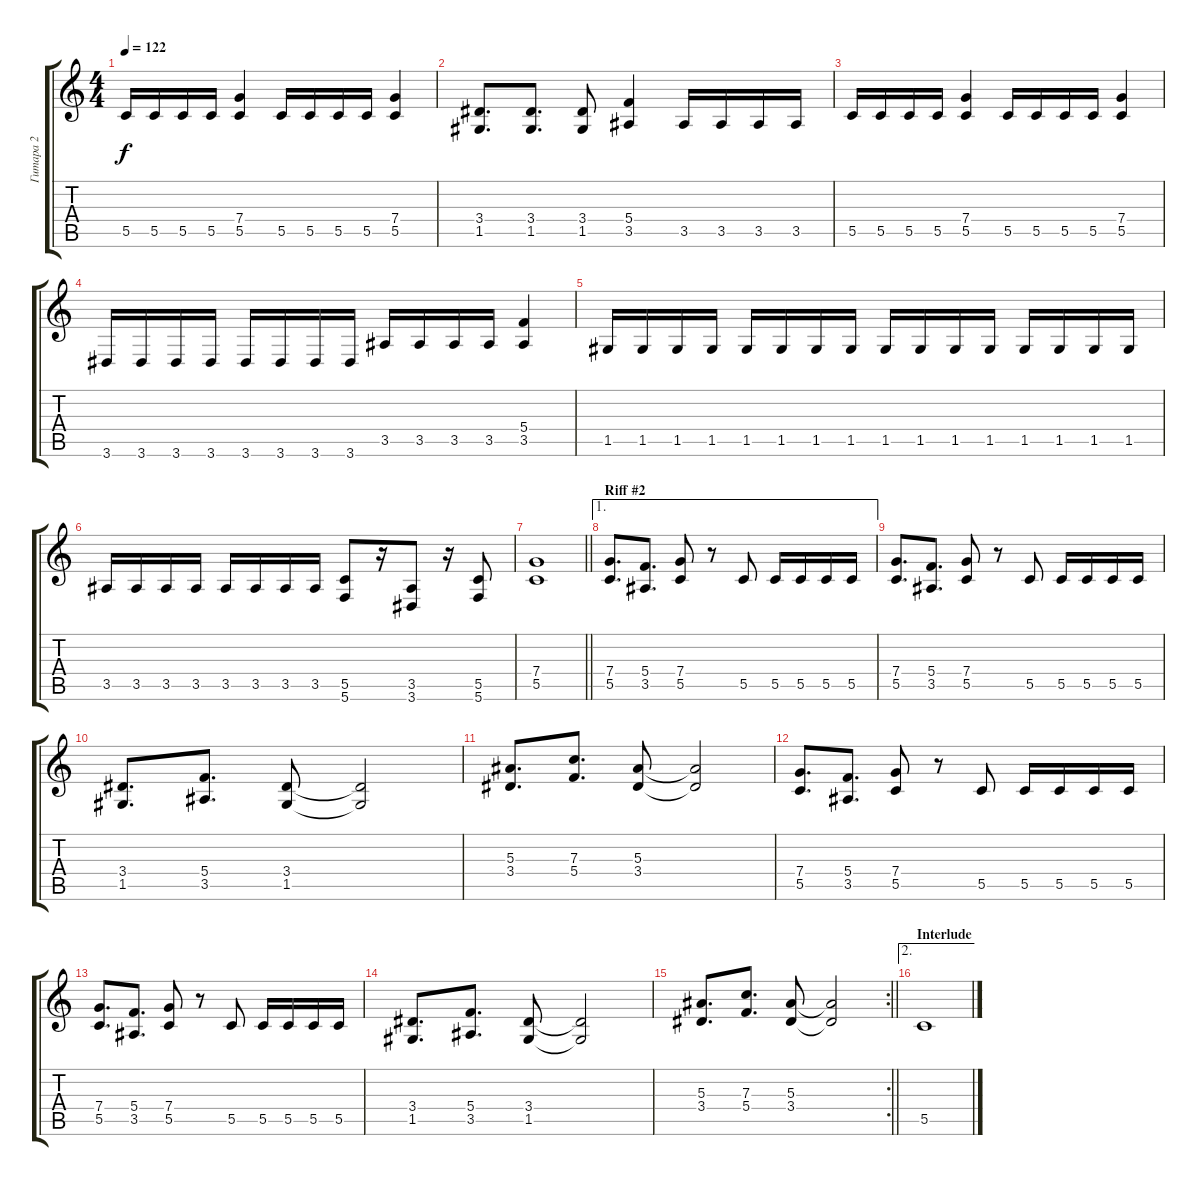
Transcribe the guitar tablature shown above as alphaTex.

\track ("Гитара 2" "Гитара 2") {instrument distortionguitar}
\staff {score tabs}
\tuning (D4 A3 F3 C3 G2 C2) {hide}
\ts (4 4)
\tempo 122
\clef g2
\ks c
5.5.16{dy f} 5.5.16 5.5.16 5.5.16 (7.4 5.5).4 5.5.16 5.5.16 5.5.16 5.5.16 (7.4 5.5).4 |
(3.4 1.5).8{d} (3.4 1.5).8{d} (3.4 1.5).8 (5.4 3.5).4 3.5.16 3.5.16 3.5.16 3.5.16 |
5.5.16 5.5.16 5.5.16 5.5.16 (7.4 5.5).4 5.5.16 5.5.16 5.5.16 5.5.16 (7.4 5.5).4 |
3.6.16 3.6.16 3.6.16 3.6.16 3.6.16 3.6.16 3.6.16 3.6.16 3.5.16 3.5.16 3.5.16 3.5.16 (5.4 3.5).4 |
1.5.16 1.5.16 1.5.16 1.5.16 1.5.16 1.5.16 1.5.16 1.5.16 1.5.16 1.5.16 1.5.16 1.5.16 1.5.16 1.5.16 1.5.16 1.5.16 |
3.5.16 3.5.16 3.5.16 3.5.16 3.5.16 3.5.16 3.5.16 3.5.16 (5.5 5.6).8 r.16 (3.5 3.6).8 r.16 (5.5 5.6).8 |
\barLineRight lightlight
(7.4 5.5).1 |
\ae 1
\section ("" "Riff #2")
(7.4 5.5).8{d} (5.4 3.5).8{d} (7.4 5.5).8 r.8 5.5.8 5.5.16 5.5.16 5.5.16 5.5.16 |
(7.4 5.5).8{d} (5.4 3.5).8{d} (7.4 5.5).8 r.8 5.5.8 5.5.16 5.5.16 5.5.16 5.5.16 |
(3.4 1.5).8{d} (5.4 3.5).8{d} (3.4 1.5).8 (3.4{t} 1.5{t}).2 |
(5.3 3.4).8{d} (7.3 5.4).8{d} (5.3 3.4).8 (5.3{t} 3.4{t}).2 |
(7.4 5.5).8{d} (5.4 3.5).8{d} (7.4 5.5).8 r.8 5.5.8 5.5.16 5.5.16 5.5.16 5.5.16 |
(7.4 5.5).8{d} (5.4 3.5).8{d} (7.4 5.5).8 r.8 5.5.8 5.5.16 5.5.16 5.5.16 5.5.16 |
(3.4 1.5).8{d} (5.4 3.5).8{d} (3.4 1.5).8 (3.4{t} 1.5{t}).2 |
\rc 2
\barLineRight lightlight
(5.3 3.4).8{d} (7.3 5.4).8{d} (5.3 3.4).8 (5.3{t} 3.4{t}).2 |
\ae 2
\section ("" "Interlude")
5.5.1
